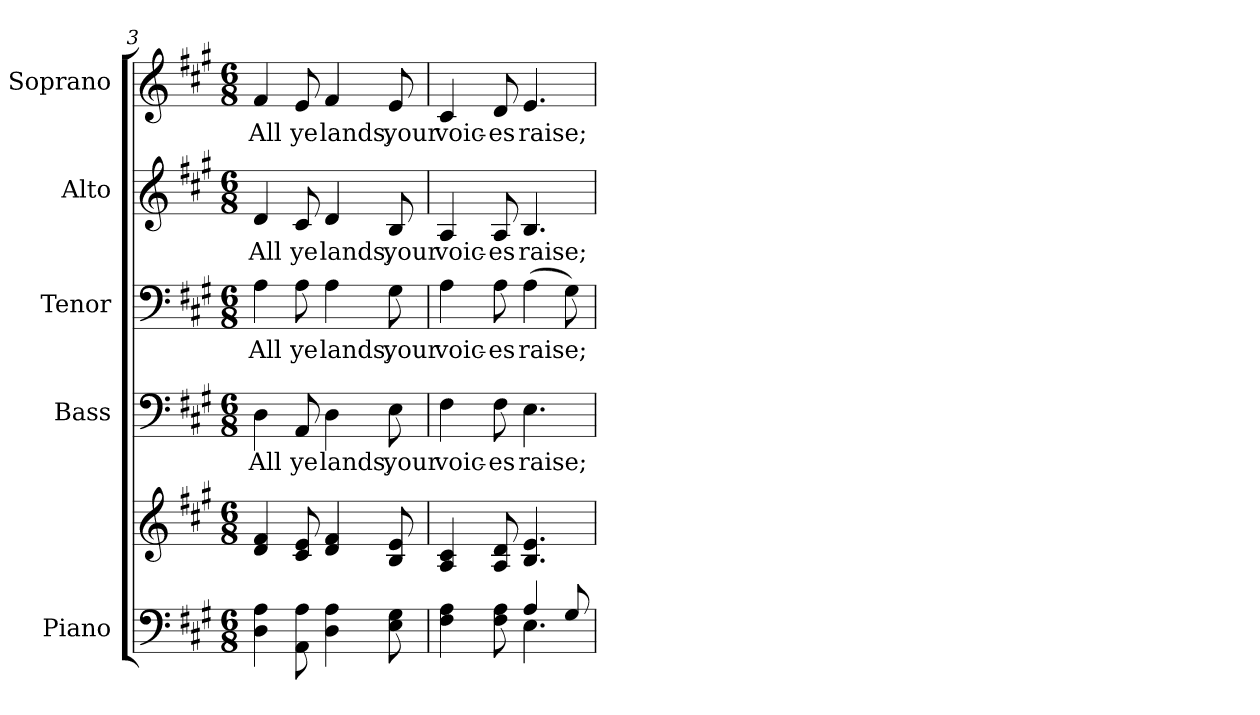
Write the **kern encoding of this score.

**kern	**kern	**kern	**text	**kern	**text	**kern	**text	**kern	**text
*part5	*part5	*part4	*part4	*part3	*part3	*part2	*part2	*part1	*part1
*staff6	*staff5	*staff4	*staff4	*staff3	*staff3	*staff2	*staff2	*staff1	*staff1
*I"Piano	*	*I"Bass	*	*I"Tenor	*	*I"Alto	*	*I"Soprano	*
*I'Pno.	*	*I'B.	*	*I'T.	*	*I'A.	*	*I'S.	*
*clefF4	*clefG2	*clefF4	*	*clefF4	*	*clefG2	*	*clefG2	*
*k[f#c#g#]	*k[f#c#g#]	*k[f#c#g#]	*	*k[f#c#g#]	*	*k[f#c#g#]	*	*k[f#c#g#]	*
*A:	*A:	*A:	*	*A:	*	*A:	*	*A:	*
*M6/8	*M6/8	*M6/8	*	*M6/8	*	*M6/8	*	*M6/8	*
=3	=3	=3	=3	=3	=3	=3	=3	=3	=3
!	!	!	!LO:LY:b:color=#000000	!	!	!	!	!	!
!	!	!	!	!	!LO:LY:b:color=#000000	!	!	!	!
!	!	!	!	!	!	!	!LO:LY:b:color=#000000	!	!
!	!	!	!	!	!	!	!	!	!LO:LY:b:color=#000000
4Di\ 4Ai	4di/ 4f#i	4Di\	All	4Ai\	All	4di/	All	4f#i/	All
!	!	!	!LO:LY:b:color=#000000	!	!	!	!	!	!
!	!	!	!	!	!LO:LY:b:color=#000000	!	!	!	!
!	!	!	!	!	!	!	!LO:LY:b:color=#000000	!	!
!	!	!	!	!	!	!	!	!	!LO:LY:b:color=#000000
8AAi\ 8Ai	8c#i/ 8ei	8AAi/	ye	8Ai\	ye	8c#i/	ye	8ei/	ye
!	!	!	!LO:LY:b:color=#000000	!	!	!	!	!	!
!	!	!	!	!	!LO:LY:b:color=#000000	!	!	!	!
!	!	!	!	!	!	!	!LO:LY:b:color=#000000	!	!
!	!	!	!	!	!	!	!	!	!LO:LY:b:color=#000000
4Di\ 4Ai	4di/ 4f#i	4Di\	lands,	4Ai\	lands,	4di/	lands,	4f#i/	lands,
!	!	!	!LO:LY:b:color=#000000	!	!	!	!	!	!
!	!	!	!	!	!LO:LY:b:color=#000000	!	!	!	!
!	!	!	!	!	!	!	!LO:LY:b:color=#000000	!	!
!	!	!	!	!	!	!	!	!	!LO:LY:b:color=#000000
8Ei\ 8G#i	8Bi/ 8ei	8Ei\	your	8G#i\	your	8Bi/	your	8ei/	your
=4	=4	=4	=4	=4	=4	=4	=4	=4	=4
*^	*	*	*	*	*	*	*	*	*
!	!	!	!	!LO:LY:b:color=#000000	!	!	!	!	!	!
!	!	!	!	!	!	!LO:LY:b:color=#000000	!	!	!	!
!	!	!	!	!	!	!	!	!LO:LY:b:color=#000000	!	!
!	!	!	!	!	!	!	!	!	!	!LO:LY:b:color=#000000
4F#i\ 4Ai	4.ryy	4Ai/ 4c#i	4F#i\	voic-	4Ai\	voic-	4Ai/	voic-	4c#i/	voic-
!	!	!	!	!LO:LY:b:color=#000000	!	!	!	!	!	!
!	!	!	!	!	!	!LO:LY:b:color=#000000	!	!	!	!
!	!	!	!	!	!	!	!	!LO:LY:b:color=#000000	!	!
!	!	!	!	!	!	!	!	!	!	!LO:LY:b:color=#000000
8F#i\ 8Ai	.	8Ai/ 8di	8F#i\	-es	8Ai\	-es	8Ai/	-es	8di/	-es
!	!	!	!	!LO:LY:b:color=#000000	!	!	!	!	!	!
!	!	!	!	!	!	!LO:LY:b:color=#000000	!	!	!	!
!	!	!	!	!	!	!	!	!LO:LY:b:color=#000000	!	!
!	!	!	!	!	!	!	!	!	!	!LO:LY:b:color=#000000
4Ai/	4.Ei\	4.Bi/ 4.ei	4.Ei\	raise;	(4Ai\	raise;	4.Bi/	raise;	4.ei/	raise;
8G#i/	.	.	.	.	8G#i\)	.	.	.	.	.
*v	*v	*	*	*	*	*	*	*	*	*
=	=	=	=	=	=	=	=	=	=
*-	*-	*-	*-	*-	*-	*-	*-	*-	*-
